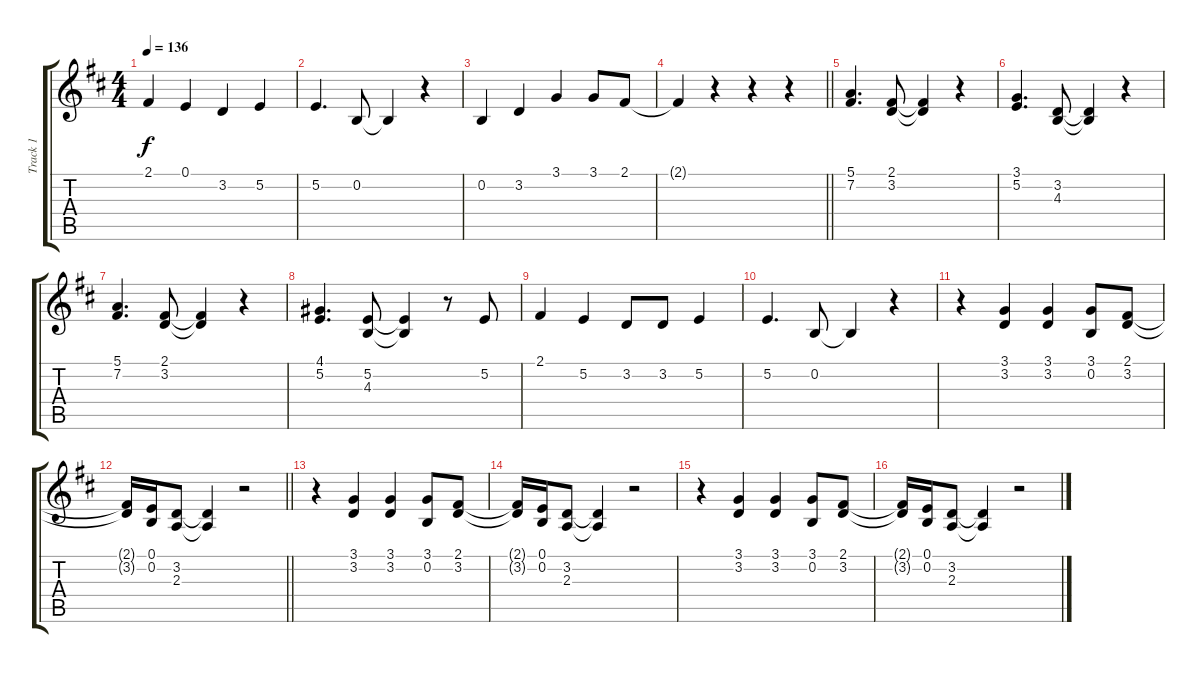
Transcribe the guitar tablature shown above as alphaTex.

\track ("Track 1" "Track 1") {instrument tenorsax}
\staff {score tabs}
\tuning (E4 B3 G3 D3 A2 E2) {hide}
\ts (4 4)
\tempo 136
\clef g2
\ks d
2.1.4{dy f} 0.1.4 3.2.4 5.2.4 |
5.2.4{d} 0.2.8 0.2{t}.4 r.4 |
0.2.4 3.2.4 3.1.4 3.1.8 2.1.8 |
\barLineRight lightlight
2.1{t}.4 r.4 r.4 r.4 |
(5.1 7.2).4{d} (2.1 3.2).8 (2.1{t} 3.2{t}).4 r.4 |
(3.1 5.2).4{d} (3.2 4.3).8 (3.2{t} 4.3{t}).4 r.4 |
(5.1 7.2).4{d} (2.1 3.2).8 (2.1{t} 3.2{t}).4 r.4 |
(4.1 5.2).4{d} (5.2 4.3).8 (5.2{t} 4.3{t}).4 r.8 5.2.8 |
2.1.4 5.2.4 3.2.8 3.2.8 5.2.4 |
5.2.4{d} 0.2.8 0.2{t}.4 r.4 |
r.4 (3.1 3.2).4 (3.1 3.2).4 (3.1 0.2).8 (2.1 3.2).8 |
\barLineRight lightlight
(2.1{t} 3.2{t}).16 (0.1 0.2).16 (3.2 2.3).8 (3.2{t} 2.3{t}).4 r.2 |
r.4 (3.1 3.2).4 (3.1 3.2).4 (3.1 0.2).8 (2.1 3.2).8 |
(2.1{t} 3.2{t}).16 (0.1 0.2).16 (3.2 2.3).8 (3.2{t} 2.3{t}).4 r.2 |
r.4 (3.1 3.2).4 (3.1 3.2).4 (3.1 0.2).8 (2.1 3.2).8 |
(2.1{t} 3.2{t}).16 (0.1 0.2).16 (3.2 2.3).8 (3.2{t} 2.3{t}).4 r.2
